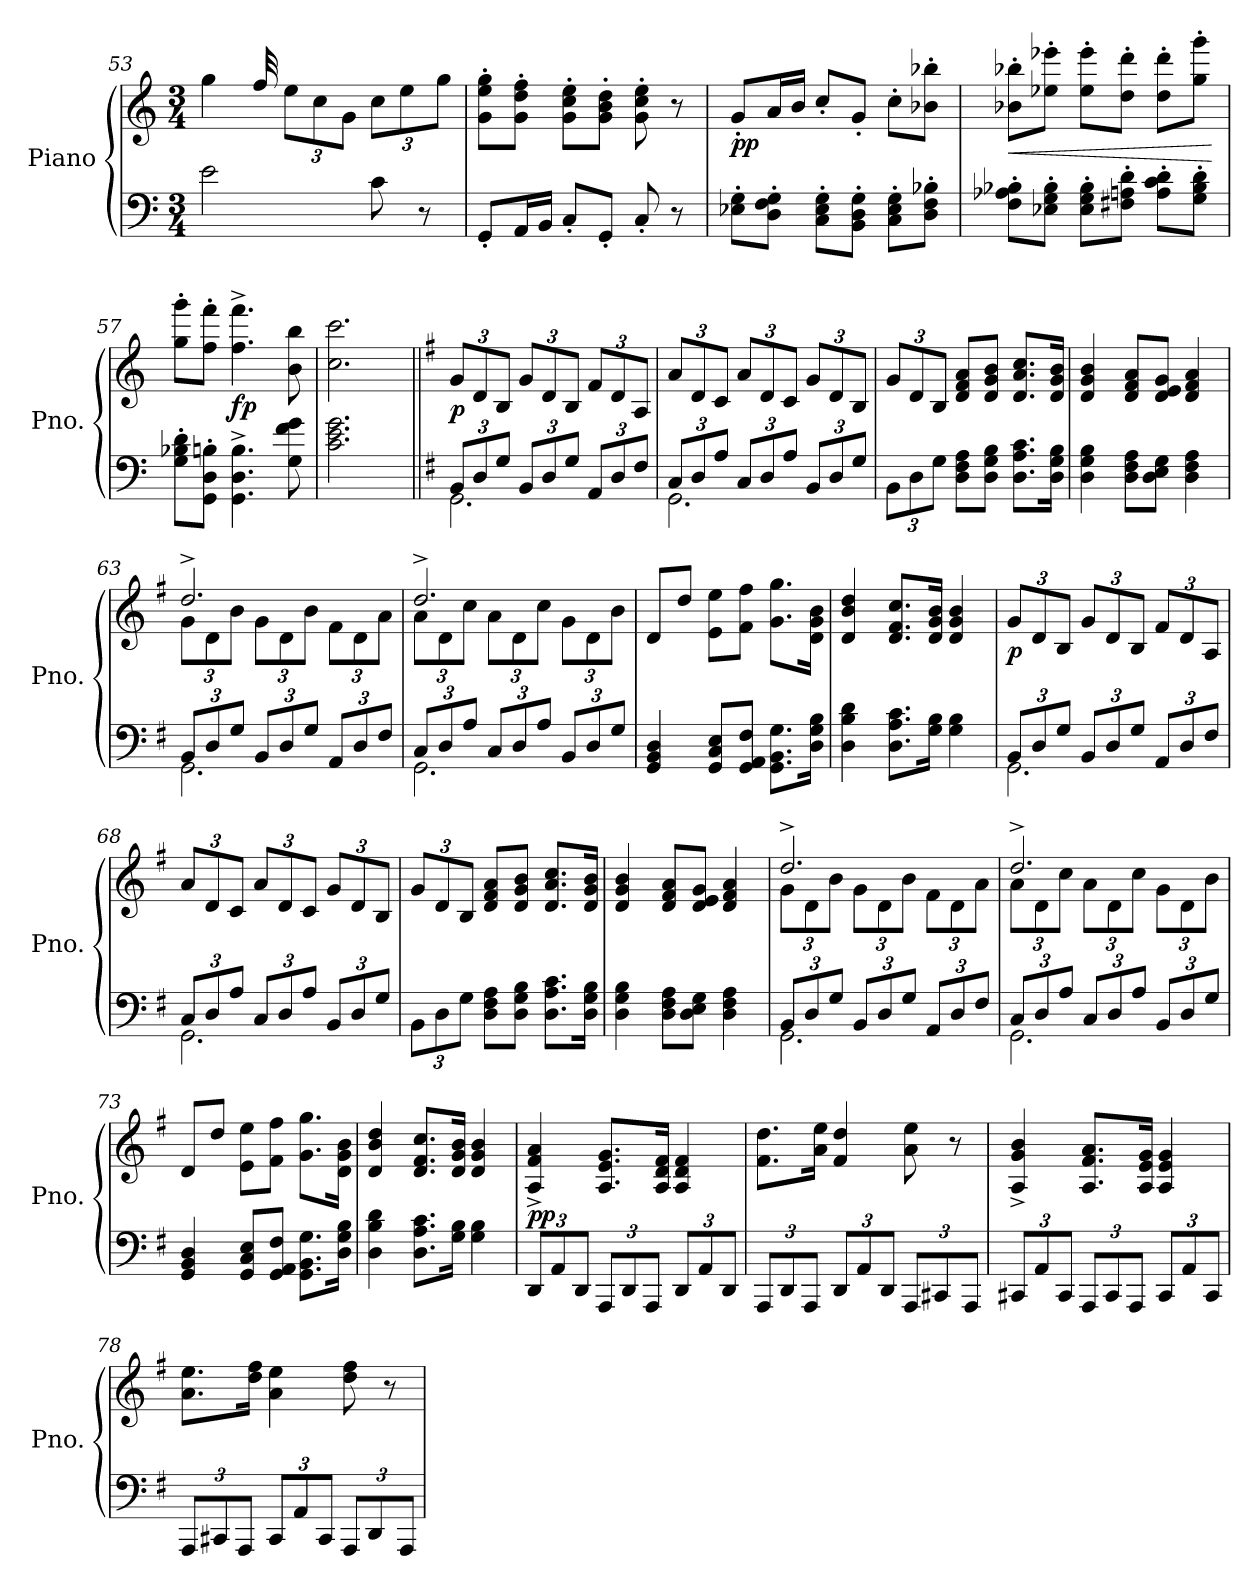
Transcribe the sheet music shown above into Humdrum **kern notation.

**kern	**kern	**dynam
*part1	*part1	*part1
*staff2	*staff1	*staff1/2
*I"Piano	*	*
*I'Pno.	*	*
!!LO:LB:g=z
*clefF4	*clefG2	*
*k[]	*k[]	*
*M3/4	*M3/4	*
=53	=53	=53
*	*^	*
2e\	4gg\	8..ryy	.
.	.	32ff/	.
*	*Xbrackettup	*	*
.	12ee\L	2ryy	.
.	12cc\	.	.
.	12g\J	.	.
8c\	12cc\L	.	.
.	12ee\	.	.
8r	.	.	.
.	12gg\J	.	.
*	*v	*v	*
=54	=54	=54
8GG'/L	8g\' 8ee\' 8gg\'L	.
16AA/L	8g\' 8dd\' 8ff\'J	.
16BB/JJ	.	.
8C'/L	8g\' 8cc\' 8ee\'L	.
8GG'/J	8g\' 8b\' 8dd\'J	.
8C'/	8g\' 8cc\' 8ee\'	.
8r	8r	.
=55	=55	=55
!	!	!LO:DY:b
8E-X\' 8G\'L	8g'/L	pp
8D\' 8F\' 8G\'J	16a/L	.
.	16b/JJ	.
8C\' 8E-\' 8G\'L	8cc'/L	.
8BB\' 8D\' 8G\'J	8g'/J	.
8C\' 8E-\' 8G\'L	8cc'\L	.
8D\' 8F\' 8B-X\'J	8b-X\' 8bb-X\'J	.
=56	=56	=56
!	!	!LO:HP:b
8F\' 8A-X\' 8B-X\'L	8b-X\' 8bb-X\'L	<
8E-X\' 8G\' 8B-\'J	8ee-X\' 8eee-X\'J	.
8E-\' 8G\' 8B-\'L	8ee-\' 8eee-\'L	.
8F#X\' 8An\' 8d\'J	8dd\' 8ddd\'J	.
8A\' 8c\' 8d\'L	8dd\' 8ddd\'L	.
8G\' 8B-\' 8d\'J	8gg\' 8ggg\'J	.
.	.	[
=57	=57	=57
8G\' 8B-X\' 8d\'L	8gg\' 8ggg\'L	.
8GG\' 8D\' 8Bn\'J	8ff\' 8fff\'J	.
!	!	!LO:DY:b
4.GG\^ 4.D\^ 4.B\^	4.ff\^ 4.fff\^	fp
8G\ 8f\ 8g\	8b\ 8bb\	.
=58	=58	=58
2.c\ 2.e\ 2.g\	2.cc\ 2.ccc\	.
!!LO:LB:g=z
=59||	=59||	=59||
*k[f#]	*k[f#]	*
*Xbrackettup	*	*
*^	*	*
!	!	!	!LO:DY:b
12BB/L	2.GG\	12g/L	p
12D/	.	12d/	.
12G/J	.	12B/J	.
12BB/L	.	12g/L	.
12D/	.	12d/	.
12G/J	.	12B/J	.
12AA/L	.	12f#/L	.
12D/	.	12d/	.
12F#/J	.	12A/J	.
=60	=60	=60	=60
12C/L	2.GG\	12a/L	.
12D/	.	12d/	.
12A/J	.	12c/J	.
12C/L	.	12a/L	.
12D/	.	12d/	.
12A/J	.	12c/J	.
12BB/L	.	12g/L	.
12D/	.	12d/	.
12G/J	.	12B/J	.
*v	*v	*	*
=61	=61	=61
12BB\L	12g/L	.
12D\	12d/	.
12G\J	12B/J	.
8D\ 8F#\ 8A\L	8d/ 8f#/ 8a/L	.
8D\ 8G\ 8B\J	8d/ 8g/ 8b/J	.
8.D\ 8.A\ 8.c\L	8.d/ 8.a/ 8.cc/L	.
16D\ 16G\ 16B\Jk	16d/ 16g/ 16b/Jk	.
=62	=62	=62
4D\ 4G\ 4B\	4d/ 4g/ 4b/	.
8D\ 8F#\ 8A\L	8d/ 8f#/ 8a/L	.
8D\ 8E\ 8G\J	8d/ 8e/ 8g/J	.
4D\ 4F#\ 4A\	4d/ 4f#/ 4a/	.
=63	=63	=63
*^	*^	*
12BB/L	2.GG\	2.dd^/	12g\L	.
12D/	.	.	12d\	.
12G/J	.	.	12b\J	.
12BB/L	.	.	12g\L	.
12D/	.	.	12d\	.
12G/J	.	.	12b\J	.
12AA/L	.	.	12f#\L	.
12D/	.	.	12d\	.
12F#/J	.	.	12a\J	.
!!LO:LB:g=z	!!
=64	=64	=64	=64	=64
12C/L	2.GG\	2.dd^/	12a\L	.
12D/	.	.	12d\	.
12A/J	.	.	12cc\J	.
12C/L	.	.	12a\L	.
12D/	.	.	12d\	.
12A/J	.	.	12cc\J	.
12BB/L	.	.	12g\L	.
12D/	.	.	12d\	.
12G/J	.	.	12b\J	.
*v	*v	*	*	*
*	*v	*v	*
=65	=65	=65
4GG/ 4BB/ 4D/	8d/L	.
.	8dd/J	.
8GG/ 8C/ 8E/L	8e\ 8ee\L	.
8GG/ 8AA/ 8F#/J	8f#\ 8ff#\J	.
8.GG\ 8.BB\ 8.G\L	8.g\ 8.gg\L	.
16D\ 16G\ 16B\Jk	16d\ 16g\ 16b\Jk	.
=66	=66	=66
4D\ 4B\ 4d\	4d/ 4b/ 4dd/	.
8.D\ 8.A\ 8.c\L	8.d/ 8.f#/ 8.cc/L	.
16G\ 16B\Jk	16d/ 16g/ 16b/Jk	.
4G\ 4B\	4d/ 4g/ 4b/	.
=67	=67	=67
*^	*	*
!	!	!	!LO:DY:b
12BB/L	2.GG\	12g/L	p
12D/	.	12d/	.
12G/J	.	12B/J	.
12BB/L	.	12g/L	.
12D/	.	12d/	.
12G/J	.	12B/J	.
12AA/L	.	12f#/L	.
12D/	.	12d/	.
12F#/J	.	12A/J	.
=68	=68	=68	=68
12C/L	2.GG\	12a/L	.
12D/	.	12d/	.
12A/J	.	12c/J	.
12C/L	.	12a/L	.
12D/	.	12d/	.
12A/J	.	12c/J	.
12BB/L	.	12g/L	.
12D/	.	12d/	.
12G/J	.	12B/J	.
*v	*v	*	*
=69	=69	=69
12BB\L	12g/L	.
12D\	12d/	.
12G\J	12B/J	.
8D\ 8F#\ 8A\L	8d/ 8f#/ 8a/L	.
8D\ 8G\ 8B\J	8d/ 8g/ 8b/J	.
8.D\ 8.A\ 8.c\L	8.d/ 8.a/ 8.cc/L	.
16D\ 16G\ 16B\Jk	16d/ 16g/ 16b/Jk	.
!!LO:LB:g=z
=70	=70	=70
4D\ 4G\ 4B\	4d/ 4g/ 4b/	.
8D\ 8F#\ 8A\L	8d/ 8f#/ 8a/L	.
8D\ 8E\ 8G\J	8d/ 8e/ 8g/J	.
4D\ 4F#\ 4A\	4d/ 4f#/ 4a/	.
=71	=71	=71
*^	*^	*
12BB/L	2.GG\	2.dd^/	12g\L	.
12D/	.	.	12d\	.
12G/J	.	.	12b\J	.
12BB/L	.	.	12g\L	.
12D/	.	.	12d\	.
12G/J	.	.	12b\J	.
12AA/L	.	.	12f#\L	.
12D/	.	.	12d\	.
12F#/J	.	.	12a\J	.
=72	=72	=72	=72	=72
12C/L	2.GG\	2.dd^/	12a\L	.
12D/	.	.	12d\	.
12A/J	.	.	12cc\J	.
12C/L	.	.	12a\L	.
12D/	.	.	12d\	.
12A/J	.	.	12cc\J	.
12BB/L	.	.	12g\L	.
12D/	.	.	12d\	.
12G/J	.	.	12b\J	.
*v	*v	*	*	*
*	*v	*v	*
=73	=73	=73
4GG/ 4BB/ 4D/	8d/L	.
.	8dd/J	.
8GG/ 8C/ 8E/L	8e\ 8ee\L	.
8GG/ 8AA/ 8F#/J	8f#\ 8ff#\J	.
8.GG\ 8.BB\ 8.G\L	8.g\ 8.gg\L	.
16D\ 16G\ 16B\Jk	16d\ 16g\ 16b\Jk	.
=74	=74	=74
4D\ 4B\ 4d\	4d/ 4b/ 4dd/	.
8.D\ 8.A\ 8.c\L	8.d/ 8.f#/ 8.cc/L	.
16G\ 16B\Jk	16d/ 16g/ 16b/Jk	.
4G\ 4B\	4d/ 4g/ 4b/	.
=75	=75	=75
!	!	!LO:DY:b
12DD/L	4A/^ 4f#/^ 4a/^	pp
12AA/	.	.
12DD/J	.	.
12AAA/L	8.A/ 8.e/ 8.g/L	.
12DD/	.	.
12AAA/J	.	.
.	16A/ 16d/ 16f#/Jk	.
12DD/L	4A/ 4d/ 4f#/	.
12AA/	.	.
12DD/J	.	.
!!LO:LB:g=z
=76	=76	=76
12AAA/L	8.f#\ 8.dd\L	.
12DD/	.	.
12AAA/J	.	.
.	16a\ 16ee\Jk	.
12DD/L	4f#/ 4dd/	.
12AA/	.	.
12DD/J	.	.
12AAA/L	8a\ 8ee\	.
12CC#X/	.	.
.	8r	.
12AAA/J	.	.
=77	=77	=77
12CC#X/L	4A/^ 4g/^ 4b/^	.
12AA/	.	.
12CC#/J	.	.
12AAA/L	8.A/ 8.f#/ 8.a/L	.
12CC#/	.	.
12AAA/J	.	.
.	16A/ 16e/ 16g/Jk	.
12CC#/L	4A/ 4e/ 4g/	.
12AA/	.	.
12CC#/J	.	.
=78	=78	=78
12AAA/L	8.a\ 8.ee\L	.
12CC#X/	.	.
12AAA/J	.	.
.	16dd\ 16ff#\Jk	.
12CC#/L	4a\ 4ee\	.
12AA/	.	.
12CC#/J	.	.
12AAA/L	8dd\ 8ff#\	.
12DD/	.	.
.	8r	.
12AAA/J	.	.
=	=	=
*-	*-	*-
